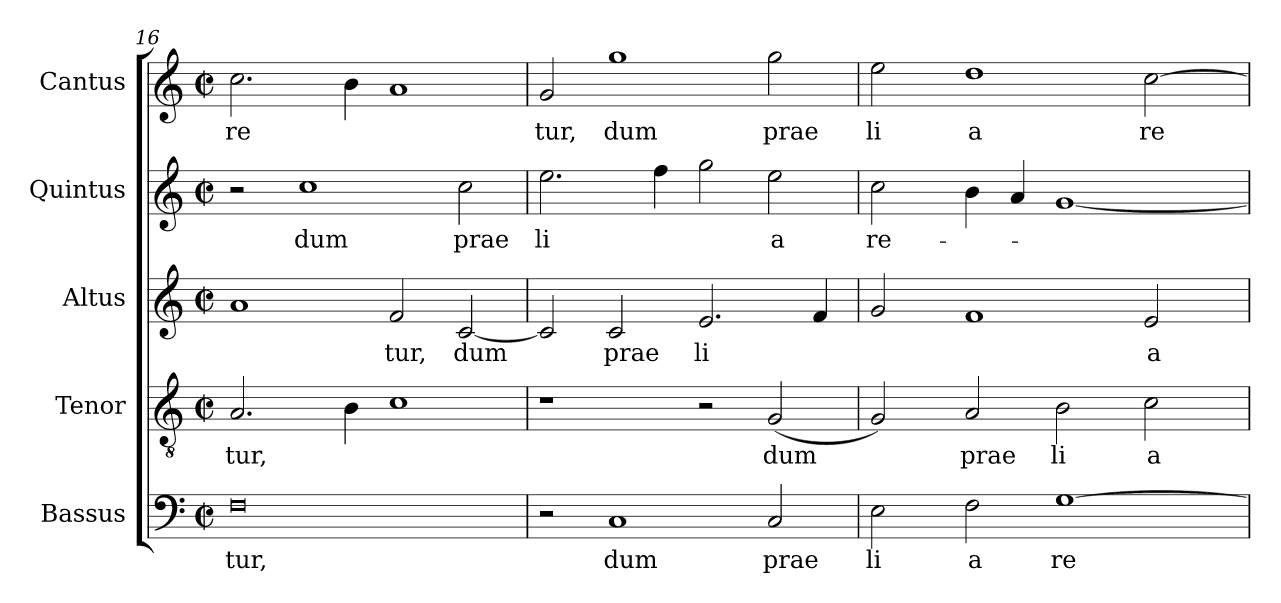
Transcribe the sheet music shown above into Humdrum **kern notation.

**kern	**text	**kern	**text	**kern	**text	**kern	**text	**kern	**text
*part5	*part5	*part4	*part4	*part3	*part3	*part2	*part2	*part1	*part1
*staff5	*staff5	*staff4	*staff4	*staff3	*staff3	*staff2	*staff2	*staff1	*staff1
*I"Bassus	*	*I"Tenor	*	*I"Altus	*	*I"Quintus	*	*I"Cantus	*
*clefF4	*	*clefGv2	*	*clefG2	*	*clefG2	*	*clefG2	*
*M2/2	*	*M2/2	*	*M2/2	*	*M2/2	*	*M2/2	*
*met(c|)	*	*met(c|)	*	*met(c|)	*	*met(c|)	*	*met(c|)	*
=16	=16	=16	=16	=16	=16	=16	=16	=16	=16
!	!LO:LY:b:cj	!	!LO:LY:b	!	!	!	!	!	!LO:LY:b:cj
0F	tur,	2.A/	tur,	1a	.	2r	.	2.cc\	re
!	!	!	!	!	!	!	!LO:LY:b:cj	!	!
.	.	.	.	.	.	1cc	dum	.	.
.	.	4B\	.	.	.	.	.	4b\	.
!	!	!	!	!	!LO:LY:b:cj	!	!	!	!
.	.	1c	.	2f/	tur,	.	.	1a	.
!	!	!	!	!	!LO:LY:b	!	!LO:LY:b:cj	!	!
.	.	.	.	[<2c/	dum	2cc\	prae	.	.
=17	=17	=17	=17	=17	=17	=17	=17	=17	=17
!	!	!	!	!	!	!	!LO:LY:b:cj	!	!LO:LY:b:cj
2r	.	1r	.	2c/]	.	2.ee\	li	2g/	tur,
!	!LO:LY:b:cj	!	!	!	!LO:LY:b:cj	!	!	!	!LO:LY:b:cj
1C	dum	.	.	2c/	prae	.	.	1gg	dum
.	.	.	.	.	.	4ff\	.	.	.
!	!	!	!	!	!LO:LY:b:cj	!	!	!	!
.	.	2r	.	2.e/	li	2gg\	.	.	.
!	!LO:LY:b:cj	!	!LO:LY:b	!	!	!	!LO:LY:b:cj	!	!LO:LY:b:cj
2C/	prae	(>2G/	dum	.	.	2ee\	a	2gg\	prae
.	.	.	.	4f/	.	.	.	.	.
!!LO:PB:g=z
=18	=18	=18	=18	=18	=18	=18	=18	=18	=18
!	!LO:LY:b:cj	!	!	!	!	!	!LO:LY:b:cj	!	!LO:LY:b:cj
*	*	*^	*	*	*	*	*	*	*
2E\	li	2G/)	8ryy	.	2g/	.	2cc\	re-	2ee\	li
.	.	.	64ryy	.	.	.	.	.	.	.
.	.	.	1ryy	.	.	.	.	.	.	.
!	!LO:LY:b:cj	!	!	!LO:LY:b:cj	!	!	!	!	!	!LO:LY:b:cj
2F\	a	2A/	.	prae	1f	.	4b\	.	1dd	a
.	.	.	.	.	.	.	4a/	.	.	.
!	!LO:LY:b:cj	!	!	!LO:LY:b:cj	!	!	!	!	!	!
[>1G	re	2B\	.	li	.	.	[<1g	.	.	.
.	.	.	2ryy	.	.	.	.	.	.	.
!	!	!	!	!LO:LY:b:cj	!	!LO:LY:b:cj	!	!	!	!LO:LY:b:cj
.	.	2c\	.	a	2e/	a	.	.	[>2cc\	re
.	.	.	4ryy	.	.	.	.	.	.	.
.	.	.	16..ryy	.	.	.	.	.	.	.
*	*	*v	*v	*	*	*	*	*	*	*
=	=	=	=	=	=	=	=	=	=
*-	*-	*-	*-	*-	*-	*-	*-	*-	*-
